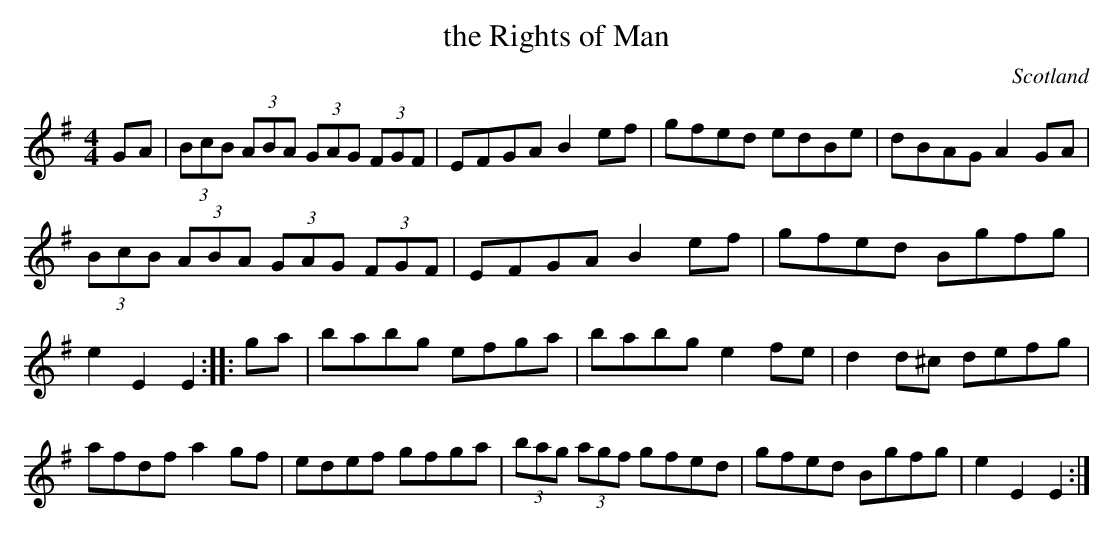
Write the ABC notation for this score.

X:1
T:the Rights of Man
M:4/4
O:Scotland
O:Ireland
K:E minor
GA|\
(3BcB (3ABA (3GAG (3FGF|EFGA B2ef|\
gfed edBe|dBAG A2GA|
(3BcB (3ABA (3GAG (3FGF|EFGA B2ef|\
gfed Bgfg|e2E2 E2::\
ga|\
babg efga|babg e2fe|d2d^c defg|afdf a2gf|\
edef gfga|(3bag (3agf gfed|gfed Bgfg|e2E2E2:|
